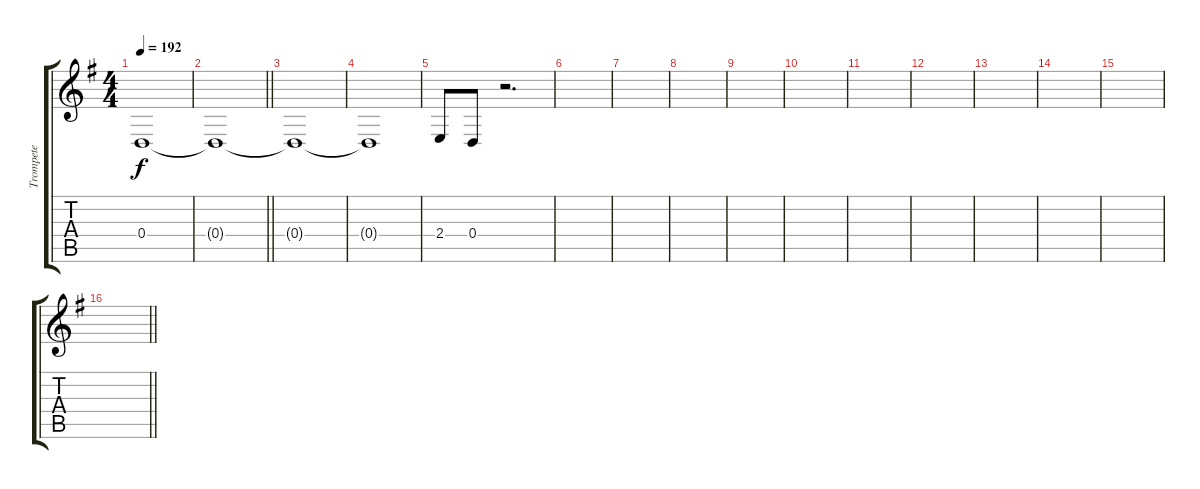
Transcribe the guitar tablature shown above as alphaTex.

\track ("Trompete" "Trompete") {instrument trumpet}
\staff {score tabs}
\tuning (E4 B3 G3 D3 A2 E2) {hide}
\ts (4 4)
\tempo 192
\clef g2
\ks g
0.4{t}.1{dy f} |
\barLineRight lightlight
0.4{t}.1 |
0.4{t}.1 |
0.4{t}.1 |
2.4.8 0.4.8 r.2{d} |
|
|
|
|
|
|
|
|
|
|
\barLineRight lightlight
